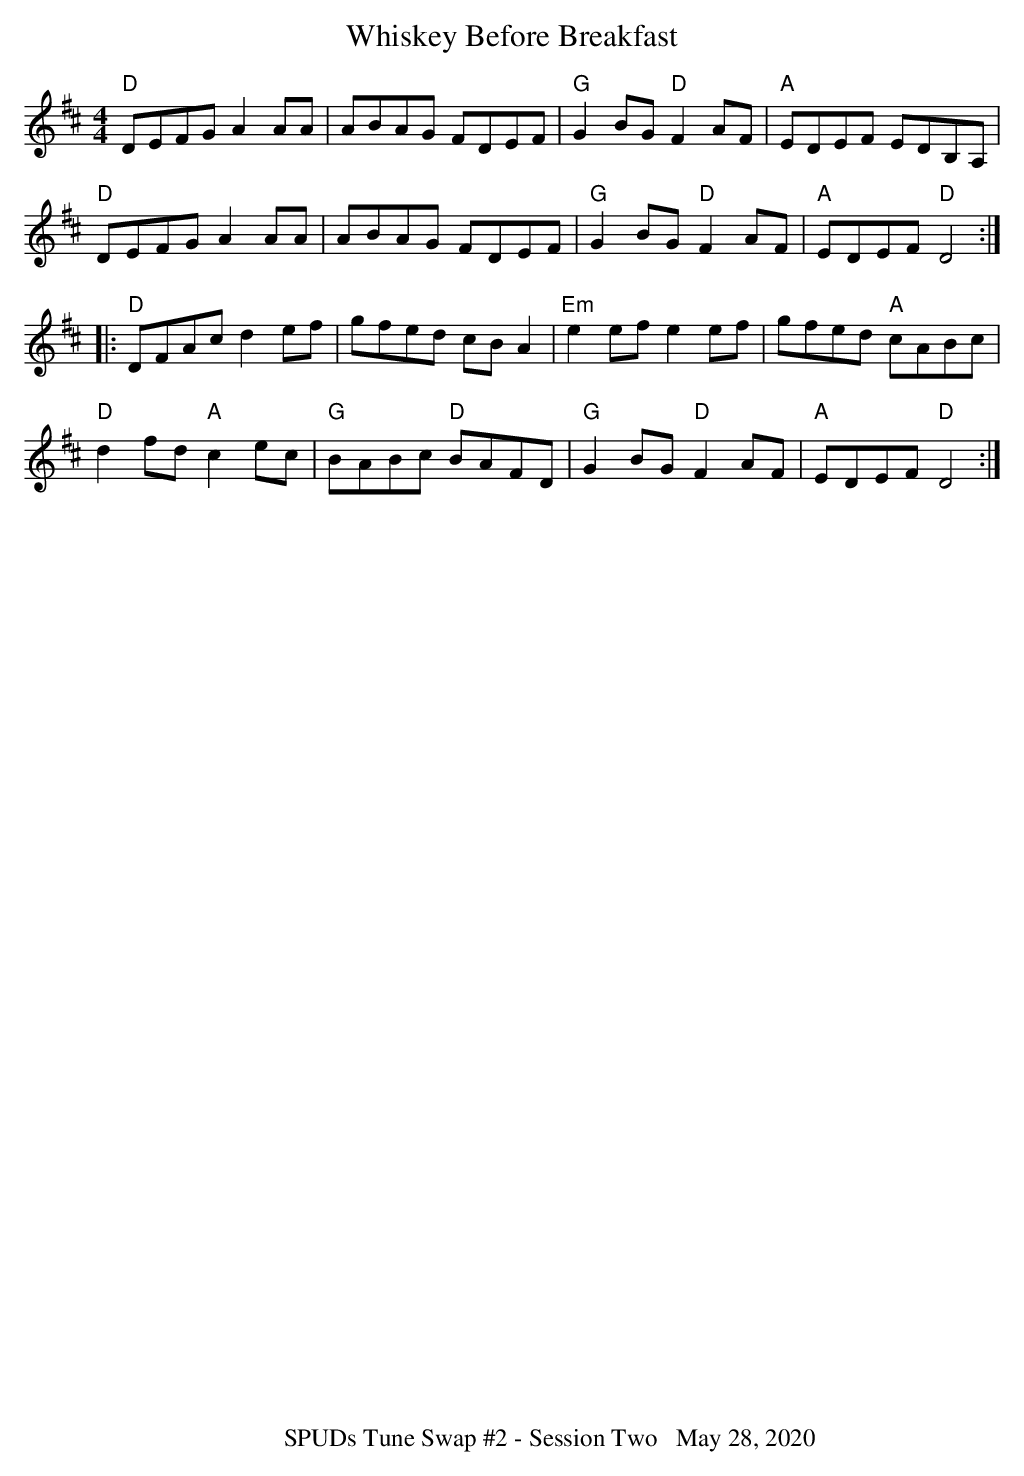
X:1
T:Whiskey Before Breakfast
M:4/4
K:D
"D"DEFG A2 AA | ABAG FDEF |"G" G2 BG"D" F2 AF | "A"EDEF EDB,A, |
"D"DEFG A2 AA | ABAG FDEF |"G" G2 BG"D" F2 AF | "A"EDEF "D"D4  :|
|:"D"DFAcd2ef | gfed cBA2 | "Em"e2efe2ef | gfed "A"cABc |
"D"d2 fd "A"c2 ec | "G"BABc "D"BAFD |"G" G2 BG "D"F2 AF | "A"EDEF "D"D4 :|
